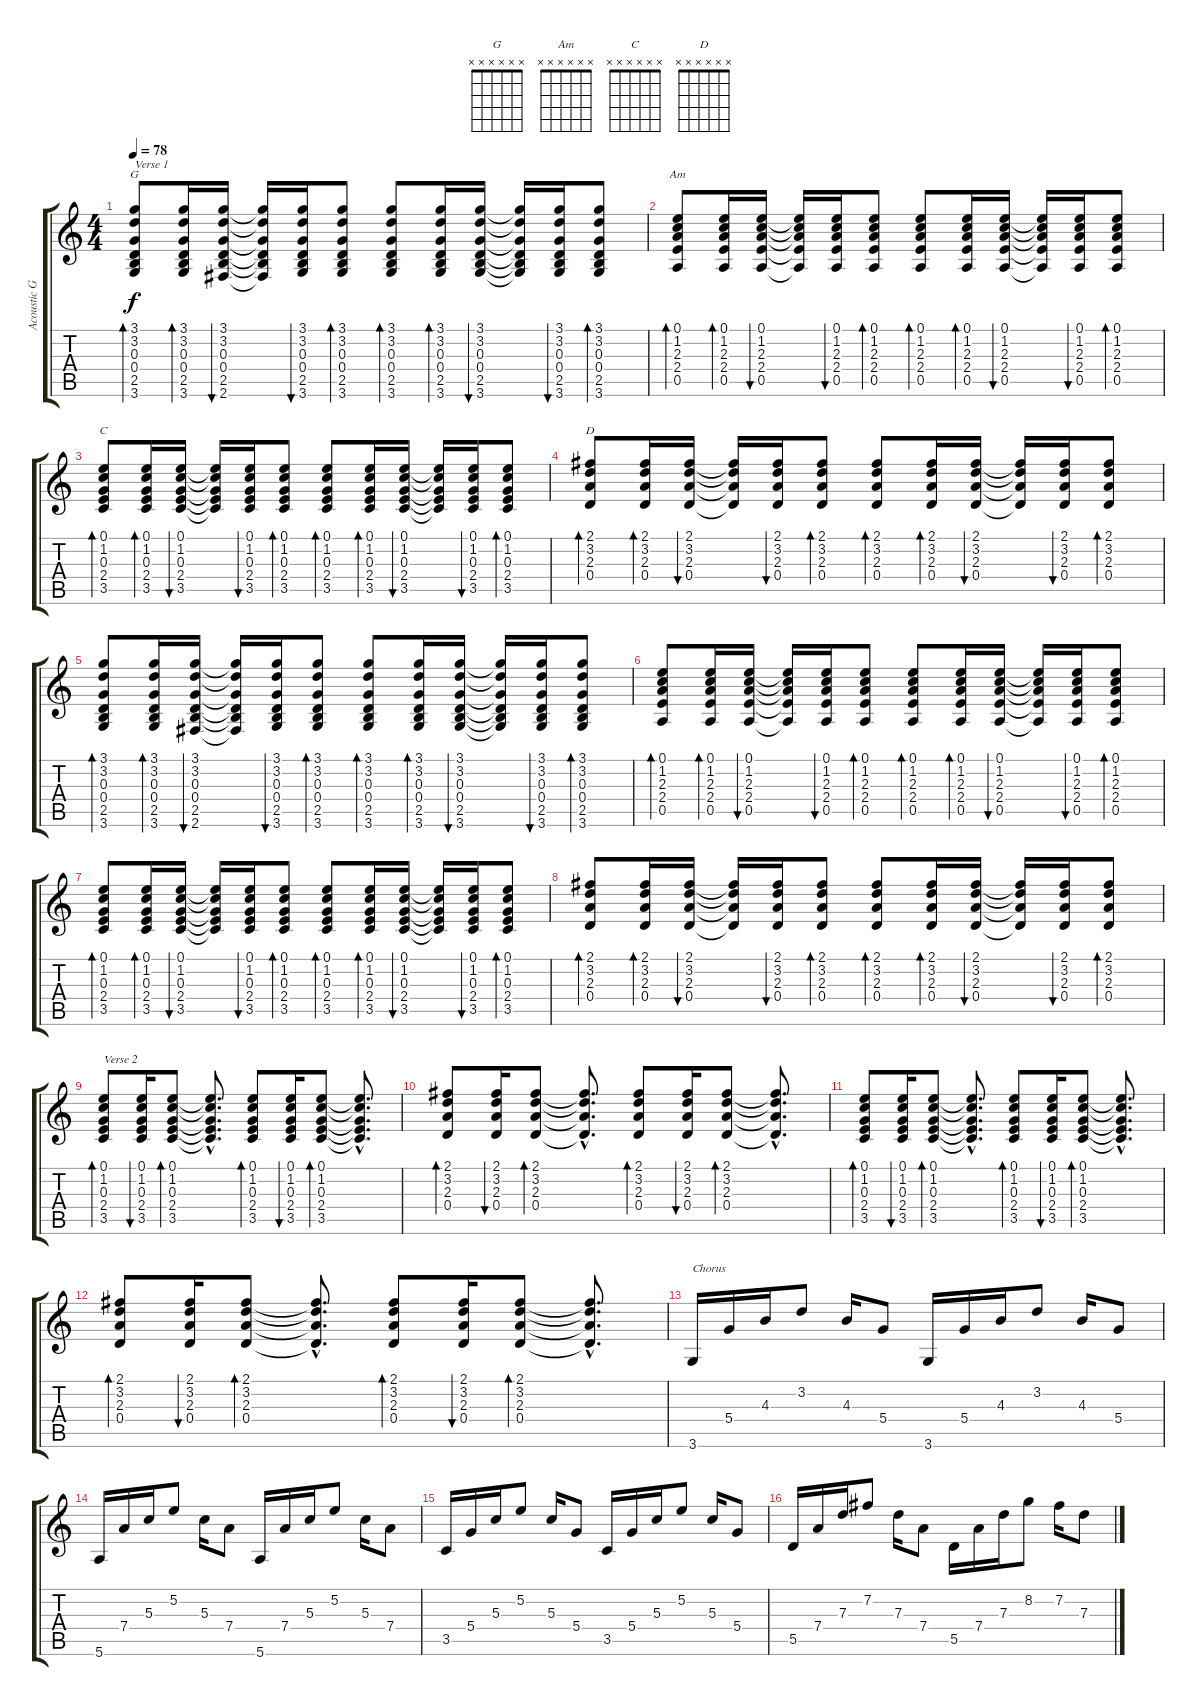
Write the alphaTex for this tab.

\track ("Acoustic Guitar" "Acoustic G") {instrument acousticguitarsteel}
\staff {score tabs}
\tuning (E4 B3 G3 D3 A2 E2) {hide}
\chord ("G" x x x x x x) {firstfret 0}
\chord ("Am" x x x x x x) {firstfret 0}
\chord ("C" x x x x x x) {firstfret 0}
\chord ("D" x x x x x x) {firstfret 0}
\ts (4 4)
\tempo 78
\clef g2
\ks c
(3.1 3.2 0.3 0.4 2.5 3.6).8{bd 60 ch "G" txt "Verse 1" dy f} (3.1 3.2 0.3 0.4 2.5 3.6).16{bd 30} (3.1 3.2 0.3 0.4 2.5 2.6).16{bu 30} (3.1{t} 3.2{t} 0.3{t} 0.4{t} 2.5{t} 2.6{t}).16 (3.1 3.2 0.3 0.4 2.5 3.6).16{bu 30} (3.1 3.2 0.3 0.4 2.5 3.6).8{bd 30} (3.1 3.2 0.3 0.4 2.5 3.6).8{bd 60} (3.1 3.2 0.3 0.4 2.5 3.6).16{bd 30} (3.1 3.2 0.3 0.4 2.5 3.6).16{bu 30} (3.1{t} 3.2{t} 0.3{t} 0.4{t} 2.5{t} 3.6{t}).16 (3.1 3.2 0.3 0.4 2.5 3.6).16{bu 30} (3.1 3.2 0.3 0.4 2.5 3.6).8{bd 30} |
(0.1 1.2 2.3 2.4 0.5).8{bd 60 ch "Am"} (0.1 1.2 2.3 2.4 0.5).16{bd 30} (0.1 1.2 2.3 2.4 0.5).16{bu 30} (0.1{t} 1.2{t} 2.3{t} 2.4{t} 0.5{t}).16 (0.1 1.2 2.3 2.4 0.5).16{bu 30} (0.1 1.2 2.3 2.4 0.5).8{bd 30} (0.1 1.2 2.3 2.4 0.5).8{bd 60} (0.1 1.2 2.3 2.4 0.5).16{bd 30} (0.1 1.2 2.3 2.4 0.5).16{bu 30} (0.1{t} 1.2{t} 2.3{t} 2.4{t} 0.5{t}).16 (0.1 1.2 2.3 2.4 0.5).16{bu 30} (0.1 1.2 2.3 2.4 0.5).8{bd 30} |
(0.1 1.2 0.3 2.4 3.5).8{bd 60 ch "C"} (0.1 1.2 0.3 2.4 3.5).16{bd 30} (0.1 1.2 0.3 2.4 3.5).16{bu 30} (0.1{t} 1.2{t} 0.3{t} 2.4{t} 3.5{t}).16 (0.1 1.2 0.3 2.4 3.5).16{bu 30} (0.1 1.2 0.3 2.4 3.5).8{bd 30} (0.1 1.2 0.3 2.4 3.5).8{bd 60} (0.1 1.2 0.3 2.4 3.5).16{bd 30} (0.1 1.2 0.3 2.4 3.5).16{bu 30} (0.1{t} 1.2{t} 0.3{t} 2.4{t} 3.5{t}).16 (0.1 1.2 0.3 2.4 3.5).16{bu 30} (0.1 1.2 0.3 2.4 3.5).8{bd 30} |
(2.1 3.2 2.3 0.4).8{bd 60 ch "D"} (2.1 3.2 2.3 0.4).16{bd 30} (2.1 3.2 2.3 0.4).16{bu 30} (2.1{t} 3.2{t} 2.3{t} 0.4{t}).16 (2.1 3.2 2.3 0.4).16{bu 30} (2.1 3.2 2.3 0.4).8{bd 30} (2.1 3.2 2.3 0.4).8{bd 60} (2.1 3.2 2.3 0.4).16{bd 30} (2.1 3.2 2.3 0.4).16{bu 30} (2.1{t} 3.2{t} 2.3{t} 0.4{t}).16 (2.1 3.2 2.3 0.4).16{bu 30} (2.1 3.2 2.3 0.4).8{bd 30} |
(3.1 3.2 0.3 0.4 2.5 3.6).8{bd 60} (3.1 3.2 0.3 0.4 2.5 3.6).16{bd 30} (3.1 3.2 0.3 0.4 2.5 2.6).16{bu 30} (3.1{t} 3.2{t} 0.3{t} 0.4{t} 2.5{t} 2.6{t}).16 (3.1 3.2 0.3 0.4 2.5 3.6).16{bu 30} (3.1 3.2 0.3 0.4 2.5 3.6).8{bd 30} (3.1 3.2 0.3 0.4 2.5 3.6).8{bd 60} (3.1 3.2 0.3 0.4 2.5 3.6).16{bd 30} (3.1 3.2 0.3 0.4 2.5 3.6).16{bu 30} (3.1{t} 3.2{t} 0.3{t} 0.4{t} 2.5{t} 3.6{t}).16 (3.1 3.2 0.3 0.4 2.5 3.6).16{bu 30} (3.1 3.2 0.3 0.4 2.5 3.6).8{bd 30} |
(0.1 1.2 2.3 2.4 0.5).8{bd 60} (0.1 1.2 2.3 2.4 0.5).16{bd 30} (0.1 1.2 2.3 2.4 0.5).16{bu 30} (0.1{t} 1.2{t} 2.3{t} 2.4{t} 0.5{t}).16 (0.1 1.2 2.3 2.4 0.5).16{bu 30} (0.1 1.2 2.3 2.4 0.5).8{bd 30} (0.1 1.2 2.3 2.4 0.5).8{bd 60} (0.1 1.2 2.3 2.4 0.5).16{bd 30} (0.1 1.2 2.3 2.4 0.5).16{bu 30} (0.1{t} 1.2{t} 2.3{t} 2.4{t} 0.5{t}).16 (0.1 1.2 2.3 2.4 0.5).16{bu 30} (0.1 1.2 2.3 2.4 0.5).8{bd 30} |
(0.1 1.2 0.3 2.4 3.5).8{bd 60} (0.1 1.2 0.3 2.4 3.5).16{bd 30} (0.1 1.2 0.3 2.4 3.5).16{bu 30} (0.1{t} 1.2{t} 0.3{t} 2.4{t} 3.5{t}).16 (0.1 1.2 0.3 2.4 3.5).16{bu 30} (0.1 1.2 0.3 2.4 3.5).8{bd 30} (0.1 1.2 0.3 2.4 3.5).8{bd 60} (0.1 1.2 0.3 2.4 3.5).16{bd 30} (0.1 1.2 0.3 2.4 3.5).16{bu 30} (0.1{t} 1.2{t} 0.3{t} 2.4{t} 3.5{t}).16 (0.1 1.2 0.3 2.4 3.5).16{bu 30} (0.1 1.2 0.3 2.4 3.5).8{bd 30} |
(2.1 3.2 2.3 0.4).8{bd 60} (2.1 3.2 2.3 0.4).16{bd 30} (2.1 3.2 2.3 0.4).16{bu 30} (2.1{t} 3.2{t} 2.3{t} 0.4{t}).16 (2.1 3.2 2.3 0.4).16{bu 30} (2.1 3.2 2.3 0.4).8{bd 30} (2.1 3.2 2.3 0.4).8{bd 60} (2.1 3.2 2.3 0.4).16{bd 30} (2.1 3.2 2.3 0.4).16{bu 30} (2.1{t} 3.2{t} 2.3{t} 0.4{t}).16 (2.1 3.2 2.3 0.4).16{bu 30} (2.1 3.2 2.3 0.4).8{bd 30} |
(0.1 1.2 0.3 2.4 3.5).8{bd 30 txt "Verse 2"} (0.1 1.2 0.3 2.4 3.5).16{bu 30} (0.1 1.2 0.3 2.4 3.5).8{bd 30} (0.1{hac t} 1.2{hac t} 0.3{hac t} 2.4{hac t} 3.5{hac t}).8{d} (0.1 1.2 0.3 2.4 3.5).8{bd 30} (0.1 1.2 0.3 2.4 3.5).16{bu 30} (0.1 1.2 0.3 2.4 3.5).8{bd 30} (0.1{hac t} 1.2{hac t} 0.3{hac t} 2.4{hac t} 3.5{hac t}).8{d} |
(2.1 3.2 2.3 0.4).8{bd 30} (2.1 3.2 2.3 0.4).16{bu 30} (2.1 3.2 2.3 0.4).8{bd 30} (2.1{hac t} 3.2{hac t} 2.3{hac t} 0.4{hac t}).8{d} (2.1 3.2 2.3 0.4).8{bd 30} (2.1 3.2 2.3 0.4).16{bu 30} (2.1 3.2 2.3 0.4).8{bd 30} (2.1{hac t} 3.2{hac t} 2.3{hac t} 0.4{hac t}).8{d} |
(0.1 1.2 0.3 2.4 3.5).8{bd 30} (0.1 1.2 0.3 2.4 3.5).16{bu 30} (0.1 1.2 0.3 2.4 3.5).8{bd 30} (0.1{hac t} 1.2{hac t} 0.3{hac t} 2.4{hac t} 3.5{hac t}).8{d} (0.1 1.2 0.3 2.4 3.5).8{bd 30} (0.1 1.2 0.3 2.4 3.5).16{bu 30} (0.1 1.2 0.3 2.4 3.5).8{bd 30} (0.1{hac t} 1.2{hac t} 0.3{hac t} 2.4{hac t} 3.5{hac t}).8{d} |
(2.1 3.2 2.3 0.4).8{bd 30} (2.1 3.2 2.3 0.4).16{bu 30} (2.1 3.2 2.3 0.4).8{bd 30} (2.1{hac t} 3.2{hac t} 2.3{hac t} 0.4{hac t}).8{d} (2.1 3.2 2.3 0.4).8{bd 30} (2.1 3.2 2.3 0.4).16{bu 30} (2.1 3.2 2.3 0.4).8{bd 30} (2.1{hac t} 3.2{hac t} 2.3{hac t} 0.4{hac t}).8{d} |
3.6.16{txt "Chorus"} 5.4.16 4.3.16 3.2.8 4.3.16 5.4.8 3.6.16 5.4.16 4.3.16 3.2.8 4.3.16 5.4.8 |
5.6.16 7.4.16 5.3.16 5.2.8 5.3.16 7.4.8 5.6.16 7.4.16 5.3.16 5.2.8 5.3.16 7.4.8 |
3.5.16 5.4.16 5.3.16 5.2.8 5.3.16 5.4.8 3.5.16 5.4.16 5.3.16 5.2.8 5.3.16 5.4.8 |
5.5.16 7.4.16 7.3.16 7.2.8 7.3.16 7.4.8 5.5.16 7.4.16 7.3.16 8.2.8 7.2.16 7.3.8
